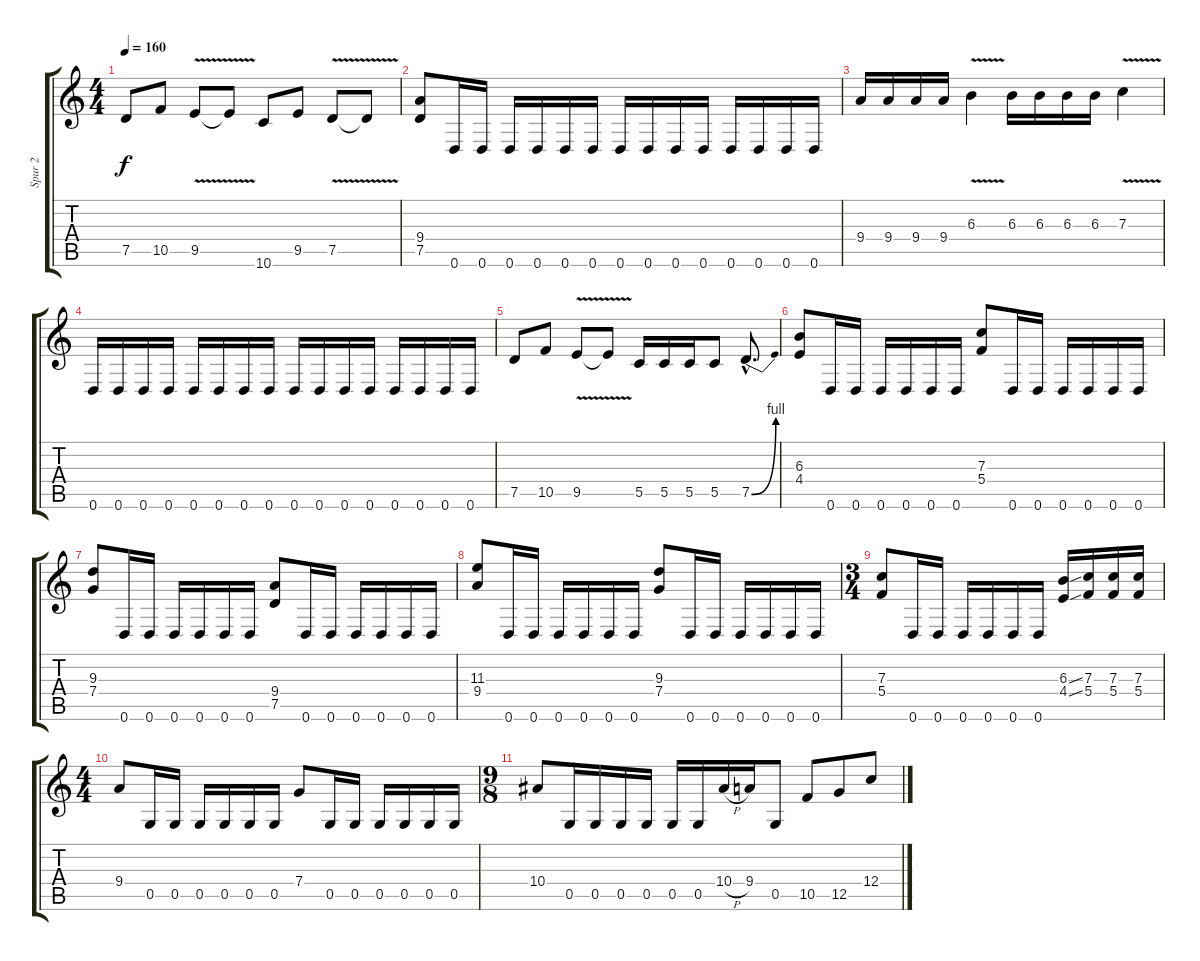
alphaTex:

\track ("Spur 2" "Spur 2") {instrument distortionguitar}
\staff {score tabs}
\tuning (D4 A3 F3 C3 G2 D2) {hide}
\ts (4 4)
\tempo 160
\clef g2
\ks c
7.5.8{dy f} 10.5.8 9.5{v}.8 9.5{v t}.8 10.6.8 9.5.8 7.5{v}.8 7.5{v t}.8 |
(9.4 7.5).8 0.6.16 0.6.16 0.6.16 0.6.16 0.6.16 0.6.16 0.6.16 0.6.16 0.6.16 0.6.16 0.6.16 0.6.16 0.6.16 0.6.16 |
9.4.16 9.4.16 9.4.16 9.4.16 6.3{v}.4 6.3.16 6.3.16 6.3.16 6.3.16 7.3{v}.4 |
0.6.16 0.6.16 0.6.16 0.6.16 0.6.16 0.6.16 0.6.16 0.6.16 0.6.16 0.6.16 0.6.16 0.6.16 0.6.16 0.6.16 0.6.16 0.6.16 |
7.5.8 10.5.8 9.5{v}.8 9.5{v t}.8 5.5.16 5.5.16 5.5.16 5.5.8 7.5{be (bend 0 0 60 4) hac}.8{d} |
(6.3 4.4).8 0.6.16 0.6.16 0.6.16 0.6.16 0.6.16 0.6.16 (7.3 5.4).8 0.6.16 0.6.16 0.6.16 0.6.16 0.6.16 0.6.16 |
(9.3 7.4).8 0.6.16 0.6.16 0.6.16 0.6.16 0.6.16 0.6.16 (9.4 7.5).8 0.6.16 0.6.16 0.6.16 0.6.16 0.6.16 0.6.16 |
(11.3 9.4).8 0.6.16 0.6.16 0.6.16 0.6.16 0.6.16 0.6.16 (9.3 7.4).8 0.6.16 0.6.16 0.6.16 0.6.16 0.6.16 0.6.16 |
\ts (3 4)
(7.3 5.4).8 0.6.16 0.6.16 0.6.16 0.6.16 0.6.16 0.6.16 (6.3{ss} 4.4{ss}).16 (7.3 5.4).16 (7.3 5.4).16 (7.3 5.4).16 |
\ts (4 4)
9.4.8 0.5.16 0.5.16 0.5.16 0.5.16 0.5.16 0.5.16 7.4.8 0.5.16 0.5.16 0.5.16 0.5.16 0.5.16 0.5.16 |
\ts (9 8)
10.4.8 0.5.16 0.5.16 0.5.16 0.5.16 0.5.16 0.5.16 10.4{h}.16 9.4.16 0.5.8 10.5.8 12.5.8 12.4.8
